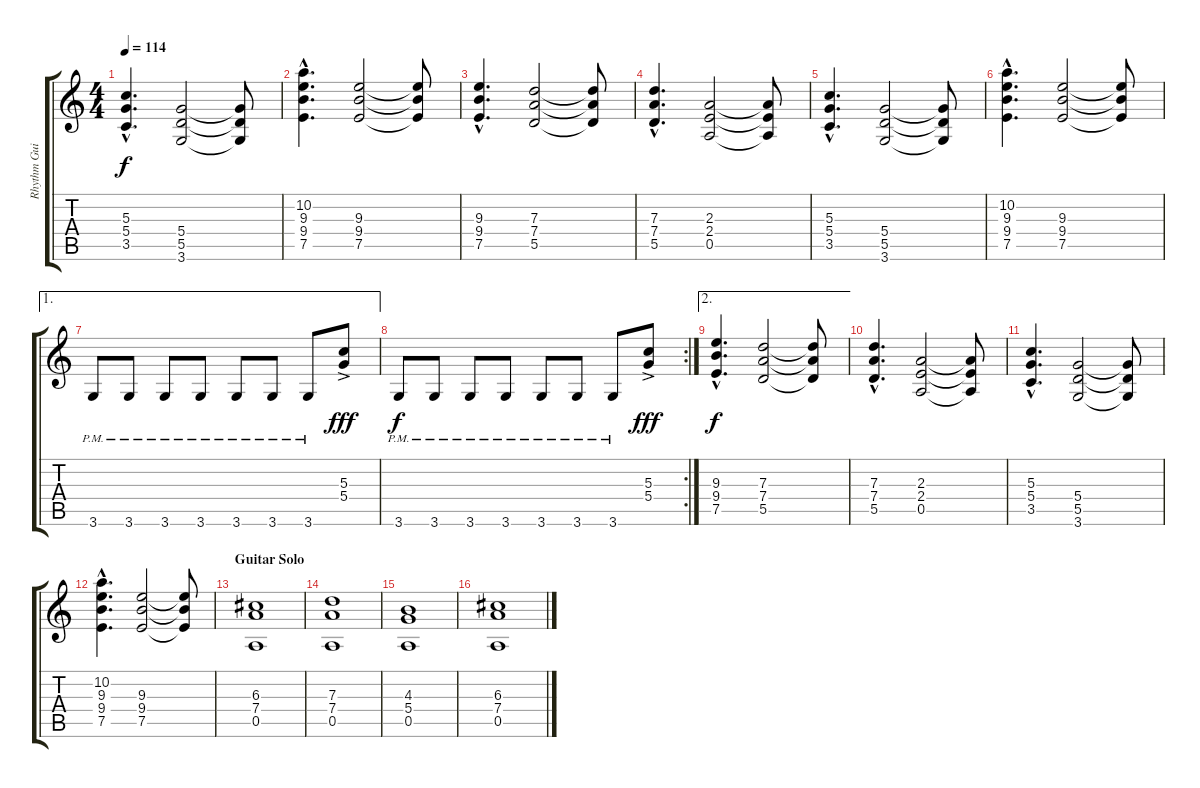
\track ("Rhythm Guitar" "Rhythm Gui") {instrument distortionguitar}
\staff {score tabs}
\tuning (E4 B3 G3 D3 A2 E2) {hide}
\ts (4 4)
\tempo 114
\clef g2
\ks c
(5.3{hac} 5.4{hac} 3.5{hac}).4{d dy f} (5.4 5.5 3.6).2 (5.4{t} 5.5{t} 3.6{t}).8 |
(10.2{hac} 9.3{hac} 9.4{hac} 7.5{hac}).4{d} (9.3 9.4 7.5).2 (9.3{t} 9.4{t} 7.5{t}).8 |
(9.3{hac} 9.4{hac} 7.5{hac}).4{d} (7.3 7.4 5.5).2 (7.3{t} 7.4{t} 5.5{t}).8 |
(7.3{hac} 7.4{hac} 5.5{hac}).4{d} (2.3 2.4 0.5).2 (2.3{t} 2.4{t} 0.5{t}).8 |
(5.3{hac} 5.4{hac} 3.5{hac}).4{d} (5.4 5.5 3.6).2 (5.4{t} 5.5{t} 3.6{t}).8 |
(10.2{hac} 9.3{hac} 9.4{hac} 7.5{hac}).4{d} (9.3 9.4 7.5).2 (9.3{t} 9.4{t} 7.5{t}).8 |
\ae 1
3.6{pm}.8 3.6{pm}.8 3.6{pm}.8 3.6{pm}.8 3.6{pm}.8 3.6{pm}.8 3.6{pm}.8 (5.3{ac} 5.4{ac}).8{dy fff} |
\rc 2
3.6{pm}.8{dy f} 3.6{pm}.8 3.6{pm}.8 3.6{pm}.8 3.6{pm}.8 3.6{pm}.8 3.6{pm}.8 (5.3{ac} 5.4{ac}).8{dy fff} |
\ae 2
(9.3{hac} 9.4{hac} 7.5{hac}).4{d dy f} (7.3 7.4 5.5).2 (7.3{t} 7.4{t} 5.5{t}).8 |
(7.3{hac} 7.4{hac} 5.5{hac}).4{d} (2.3 2.4 0.5).2 (2.3{t} 2.4{t} 0.5{t}).8 |
(5.3{hac} 5.4{hac} 3.5{hac}).4{d} (5.4 5.5 3.6).2 (5.4{t} 5.5{t} 3.6{t}).8 |
(10.2{hac} 9.3{hac} 9.4{hac} 7.5{hac}).4{d} (9.3 9.4 7.5).2 (9.3{t} 9.4{t} 7.5{t}).8 |
\section ("" "Guitar Solo")
(6.3 7.4 0.5).1 |
(7.3 7.4 0.5).1 |
(4.3 5.4 0.5).1 |
(6.3 7.4 0.5).1
